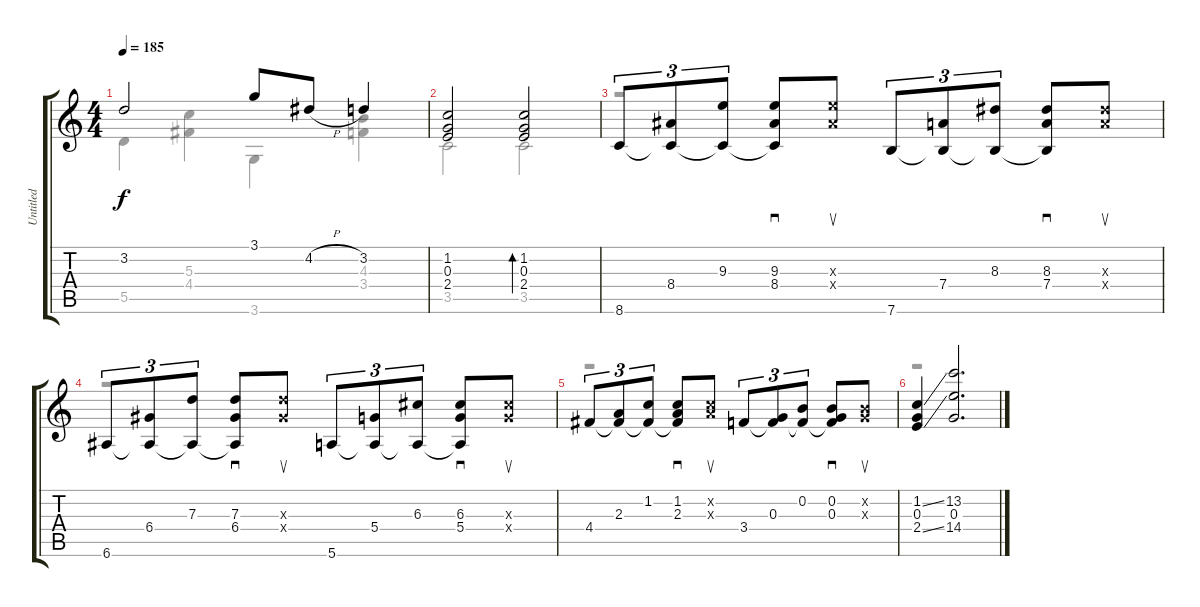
\track ("Untitled" "Untitled") {instrument acousticbass}
\staff {score tabs}
\tuning (E4 B3 G3 D3 A2 E2) {hide}
\voice
\ts (4 4)
\tempo 185
\clef g2
\ks c
3.2.2{dy f} 3.1.8 4.2{h}.8 3.2.4 |
(1.2 0.3 2.4).2 (1.2 0.3 2.4).2{bd 30} |
8.6.8{tu (3 2)} (8.4 8.6{t}).8{tu (3 2)} (9.3 8.6{t}).8{tu (3 2)} (9.3 8.4 8.6{t}).8{sd} (9.3{x} 8.4{x}).8{su} 7.6.8{tu (3 2)} (7.4 7.6{t}).8{tu (3 2)} (8.3 7.6{t}).8{tu (3 2)} (8.3 7.4 7.6{t}).8{sd} (8.3{x} 7.4{x}).8{su} |
6.6.8{tu (3 2)} (6.4 6.6{t}).8{tu (3 2)} (7.3 6.6{t}).8{tu (3 2)} (7.3 6.4 6.6{t}).8{sd} (7.3{x} 6.4{x}).8{su} 5.6.8{tu (3 2)} (5.4 5.6{t}).8{tu (3 2)} (6.3 5.6{t}).8{tu (3 2)} (6.3 5.4 5.6{t}).8{sd} (6.3{x} 5.4{x}).8{su} |
4.4.8{tu (3 2)} (2.3 4.4{t}).8{tu (3 2)} (1.2 4.4{t}).8{tu (3 2)} (1.2 2.3 4.4{t}).8{sd} (1.2{x} 2.3{x}).8{su} 3.4.8{tu (3 2)} (0.3 3.4{t}).8{tu (3 2)} (0.2 3.4{t}).8{tu (3 2)} (0.2 0.3 3.4{t}).8{sd} (0.2{x} 0.3{x}).8{su} |
(1.2{ss} 0.3 2.4{ss}).4 (13.2 0.3 14.4).2{d}
\voice
\clef g2
\ottava regular
\simile none
\ks c
5.5.4{dy f} (5.3 4.4).4 3.6.4 (4.3 3.4).4 |
3.5.2 3.5.2 |
r.1 |
r.1 |
r.1 |
r.1
